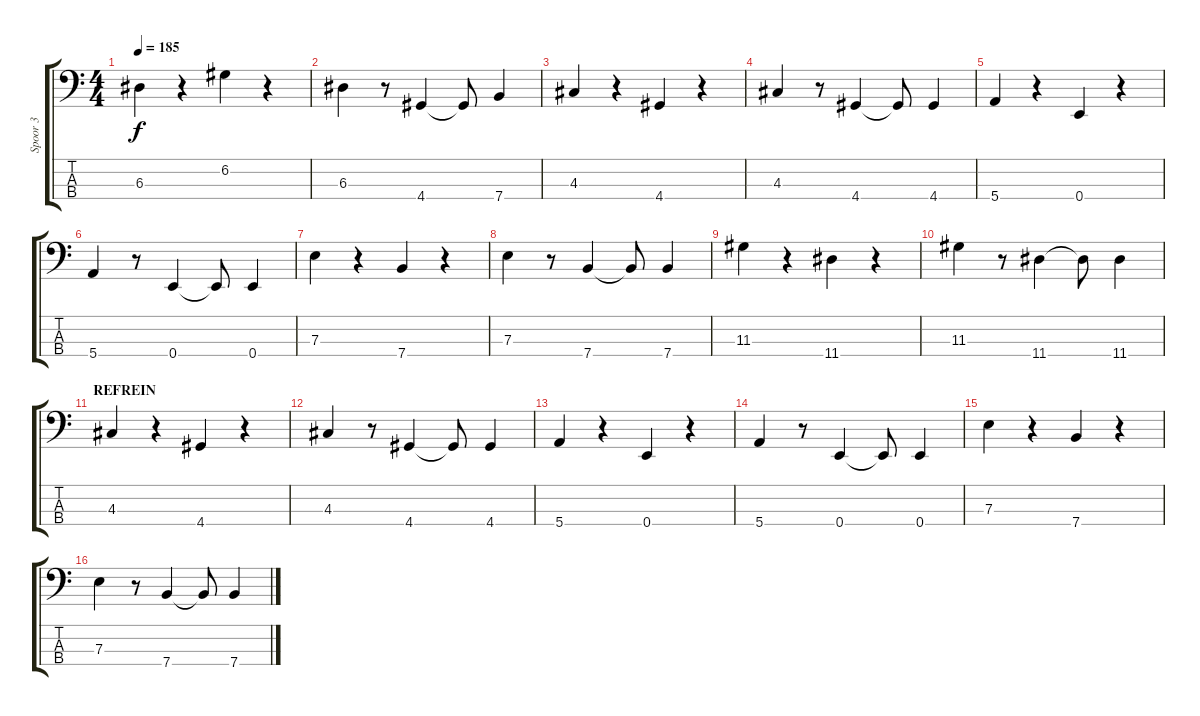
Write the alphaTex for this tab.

\track ("Spoor 3" "Spoor 3") {instrument electricbassfinger}
\staff {score tabs}
\tuning (G2 D2 A1 E1) {hide}
\ts (4 4)
\tempo 185
\clef f4
\ks c
6.3.4{dy f} r.4 6.2.4 r.4 |
6.3.4 r.8 4.4.4 4.4{t}.8 7.4.4 |
4.3.4 r.4 4.4.4 r.4 |
4.3.4 r.8 4.4.4 4.4{t}.8 4.4.4 |
5.4.4 r.4 0.4.4 r.4 |
5.4.4 r.8 0.4.4 0.4{t}.8 0.4.4 |
7.3.4 r.4 7.4.4 r.4 |
7.3.4 r.8 7.4.4 7.4{t}.8 7.4.4 |
11.3.4 r.4 11.4.4 r.4 |
11.3.4 r.8 11.4.4 11.4{t}.8 11.4.4 |
\section ("" "REFREIN")
4.3.4 r.4 4.4.4 r.4 |
4.3.4 r.8 4.4.4 4.4{t}.8 4.4.4 |
5.4.4 r.4 0.4.4 r.4 |
5.4.4 r.8 0.4.4 0.4{t}.8 0.4.4 |
7.3.4 r.4 7.4.4 r.4 |
7.3.4 r.8 7.4.4 7.4{t}.8 7.4.4
